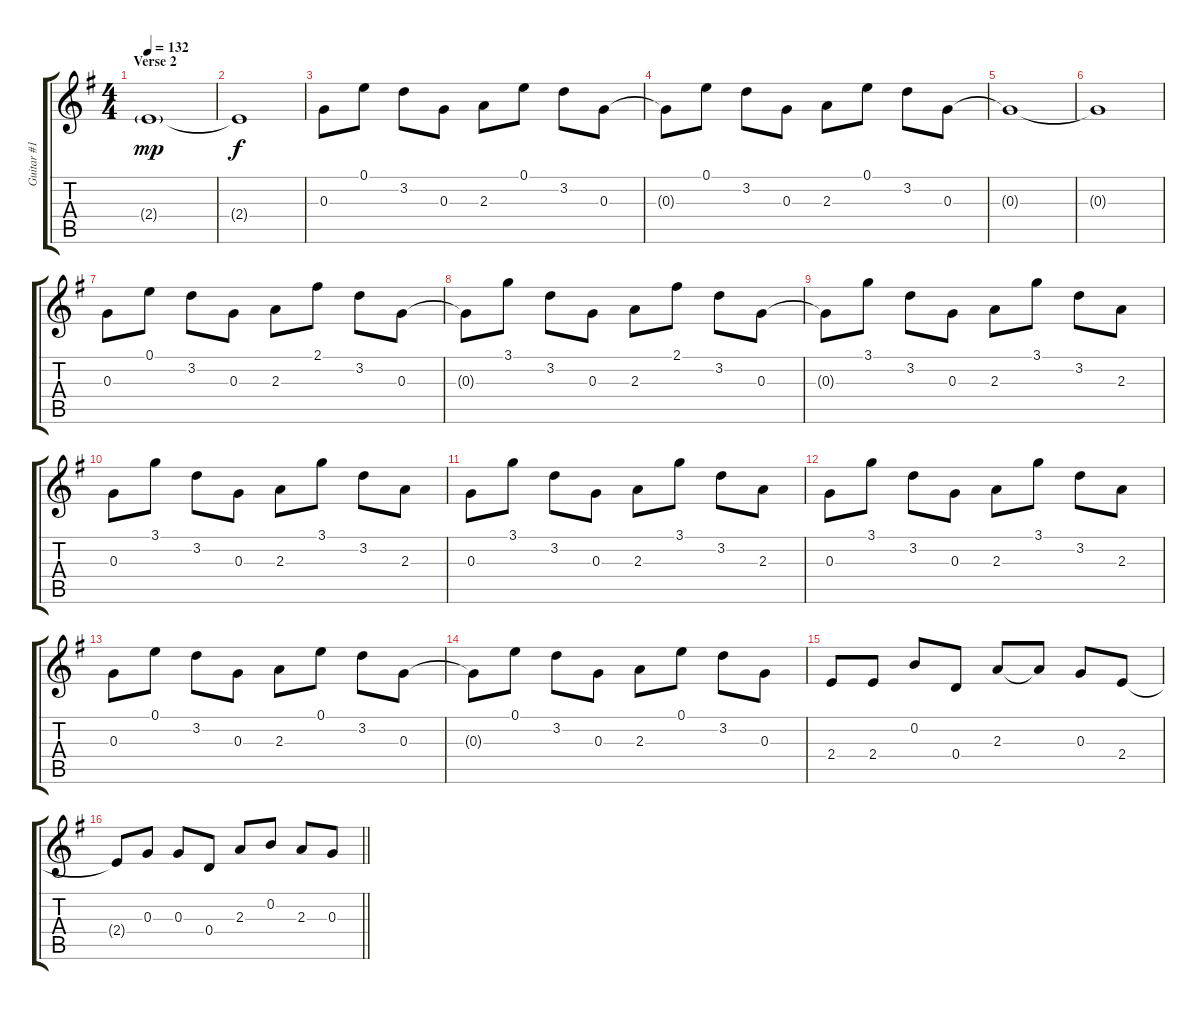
\track ("Guitar #1" "Guitar #1") {instrument electricguitarclean}
\staff {score tabs}
\tuning (E4 B3 G3 D3 A2 E2) {hide}
\ts (4 4)
\section ("" "Verse 2")
\tempo 132
\clef g2
\ks g
2.4{g}.1{dy mp} |
2.4{t}.1{dy f} |
0.3.8 0.1.8 3.2.8 0.3.8 2.3.8 0.1.8 3.2.8 0.3.8 |
0.3{t}.8 0.1.8 3.2.8 0.3.8 2.3.8 0.1.8 3.2.8 0.3.8 |
0.3{t}.1 |
0.3{t}.1 |
0.3.8 0.1.8 3.2.8 0.3.8 2.3.8 2.1.8 3.2.8 0.3.8 |
0.3{t}.8 3.1.8 3.2.8 0.3.8 2.3.8 2.1.8 3.2.8 0.3.8 |
0.3{t}.8 3.1.8 3.2.8 0.3.8 2.3.8 3.1.8 3.2.8 2.3.8 |
0.3.8 3.1.8 3.2.8 0.3.8 2.3.8 3.1.8 3.2.8 2.3.8 |
0.3.8 3.1.8 3.2.8 0.3.8 2.3.8 3.1.8 3.2.8 2.3.8 |
0.3.8 3.1.8 3.2.8 0.3.8 2.3.8 3.1.8 3.2.8 2.3.8 |
0.3.8 0.1.8 3.2.8 0.3.8 2.3.8 0.1.8 3.2.8 0.3.8 |
0.3{t}.8 0.1.8 3.2.8 0.3.8 2.3.8 0.1.8 3.2.8 0.3.8 |
2.4.8 2.4.8 0.2.8 0.4.8 2.3.8 2.3{t}.8 0.3.8 2.4.8 |
\barLineRight lightlight
2.4{t}.8 0.3.8 0.3.8 0.4.8 2.3.8 0.2.8 2.3.8 0.3.8
